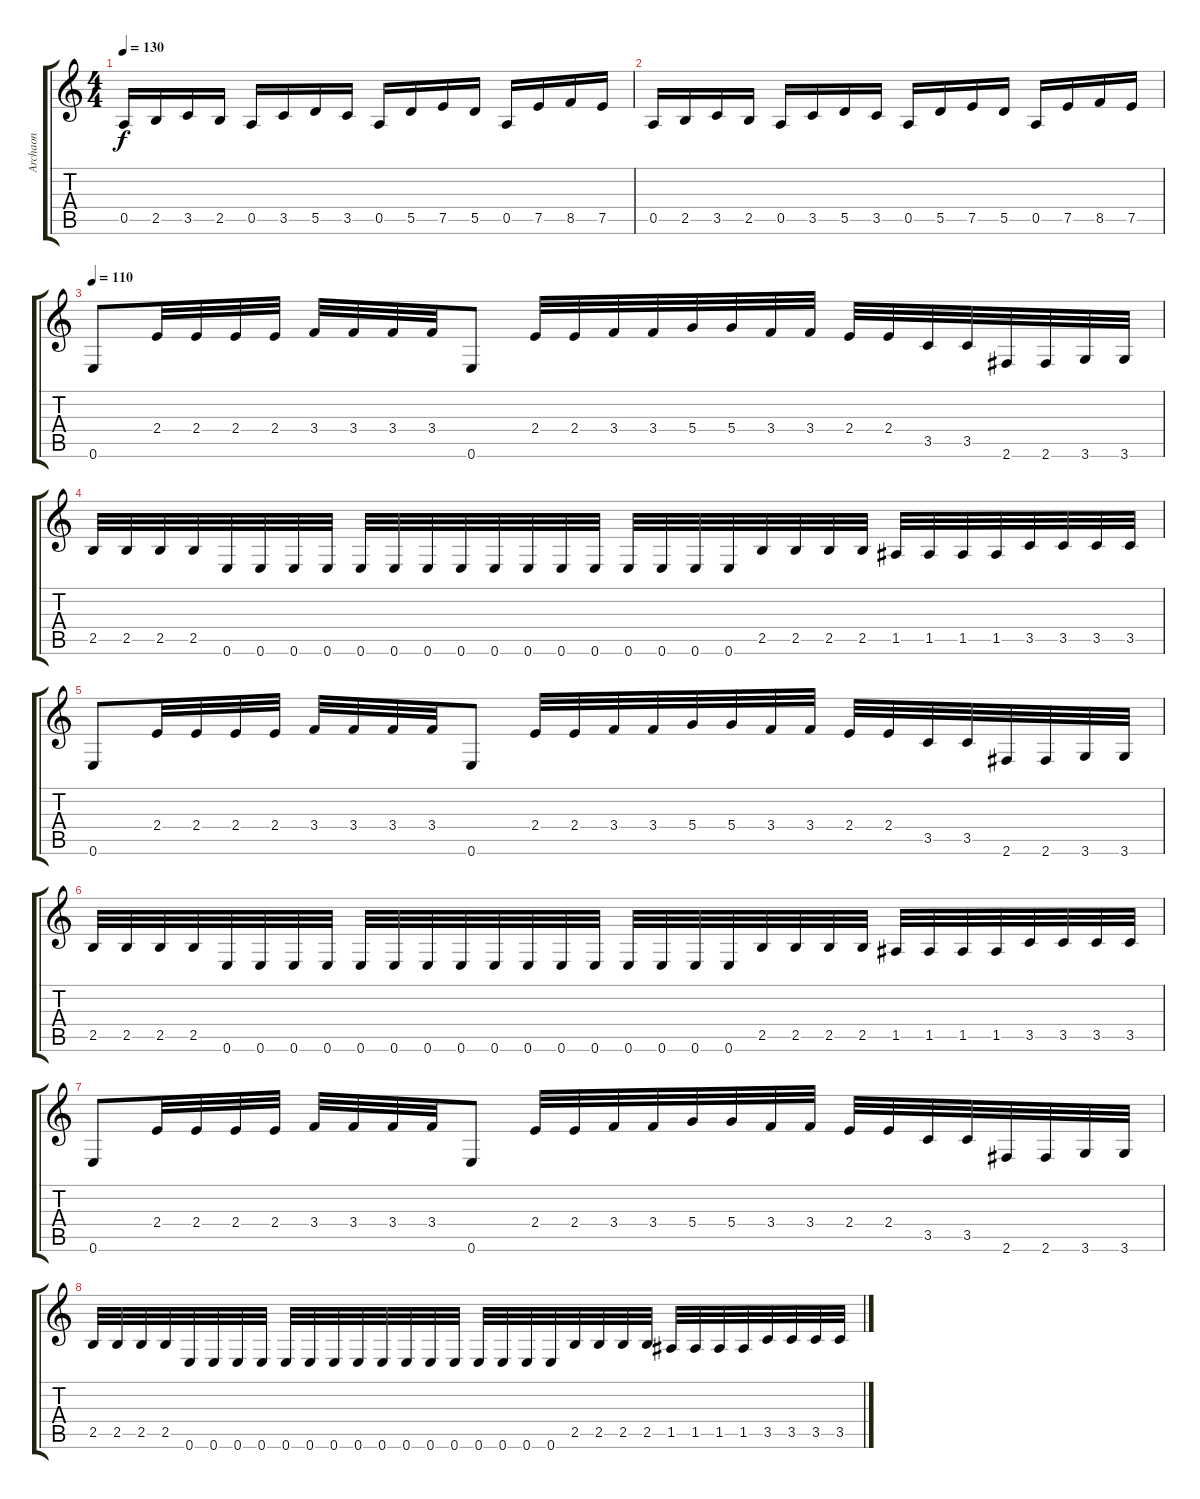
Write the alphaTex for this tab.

\track ("Archaon" "Archaon") {instrument distortionguitar}
\staff {score tabs}
\tuning (E4 B3 G3 D3 A2 E2) {hide}
\ts (4 4)
\tempo 130
\clef g2
\ks c
0.5.16{dy f} 2.5.16 3.5.16 2.5.16 0.5.16 3.5.16 5.5.16 3.5.16 0.5.16 5.5.16 7.5.16 5.5.16 0.5.16 7.5.16 8.5.16 7.5.16 |
0.5.16 2.5.16 3.5.16 2.5.16 0.5.16 3.5.16 5.5.16 3.5.16 0.5.16 5.5.16 7.5.16 5.5.16 0.5.16 7.5.16 8.5.16 7.5.16 |
\tempo 110
0.6.8 2.4.32 2.4.32 2.4.32 2.4.32 3.4.32 3.4.32 3.4.32 3.4.32 0.6.8 2.4.32 2.4.32 3.4.32 3.4.32 5.4.32 5.4.32 3.4.32 3.4.32 2.4.32 2.4.32 3.5.32 3.5.32 2.6.32 2.6.32 3.6.32 3.6.32 |
2.5.32 2.5.32 2.5.32 2.5.32 0.6.32 0.6.32 0.6.32 0.6.32 0.6.32 0.6.32 0.6.32 0.6.32 0.6.32 0.6.32 0.6.32 0.6.32 0.6.32 0.6.32 0.6.32 0.6.32 2.5.32 2.5.32 2.5.32 2.5.32 1.5.32 1.5.32 1.5.32 1.5.32 3.5.32 3.5.32 3.5.32 3.5.32 |
0.6.8 2.4.32 2.4.32 2.4.32 2.4.32 3.4.32 3.4.32 3.4.32 3.4.32 0.6.8 2.4.32 2.4.32 3.4.32 3.4.32 5.4.32 5.4.32 3.4.32 3.4.32 2.4.32 2.4.32 3.5.32 3.5.32 2.6.32 2.6.32 3.6.32 3.6.32 |
2.5.32 2.5.32 2.5.32 2.5.32 0.6.32 0.6.32 0.6.32 0.6.32 0.6.32 0.6.32 0.6.32 0.6.32 0.6.32 0.6.32 0.6.32 0.6.32 0.6.32 0.6.32 0.6.32 0.6.32 2.5.32 2.5.32 2.5.32 2.5.32 1.5.32 1.5.32 1.5.32 1.5.32 3.5.32 3.5.32 3.5.32 3.5.32 |
0.6.8 2.4.32 2.4.32 2.4.32 2.4.32 3.4.32 3.4.32 3.4.32 3.4.32 0.6.8 2.4.32 2.4.32 3.4.32 3.4.32 5.4.32 5.4.32 3.4.32 3.4.32 2.4.32 2.4.32 3.5.32 3.5.32 2.6.32 2.6.32 3.6.32 3.6.32 |
2.5.32 2.5.32 2.5.32 2.5.32 0.6.32 0.6.32 0.6.32 0.6.32 0.6.32 0.6.32 0.6.32 0.6.32 0.6.32 0.6.32 0.6.32 0.6.32 0.6.32 0.6.32 0.6.32 0.6.32 2.5.32 2.5.32 2.5.32 2.5.32 1.5.32 1.5.32 1.5.32 1.5.32 3.5.32 3.5.32 3.5.32 3.5.32
